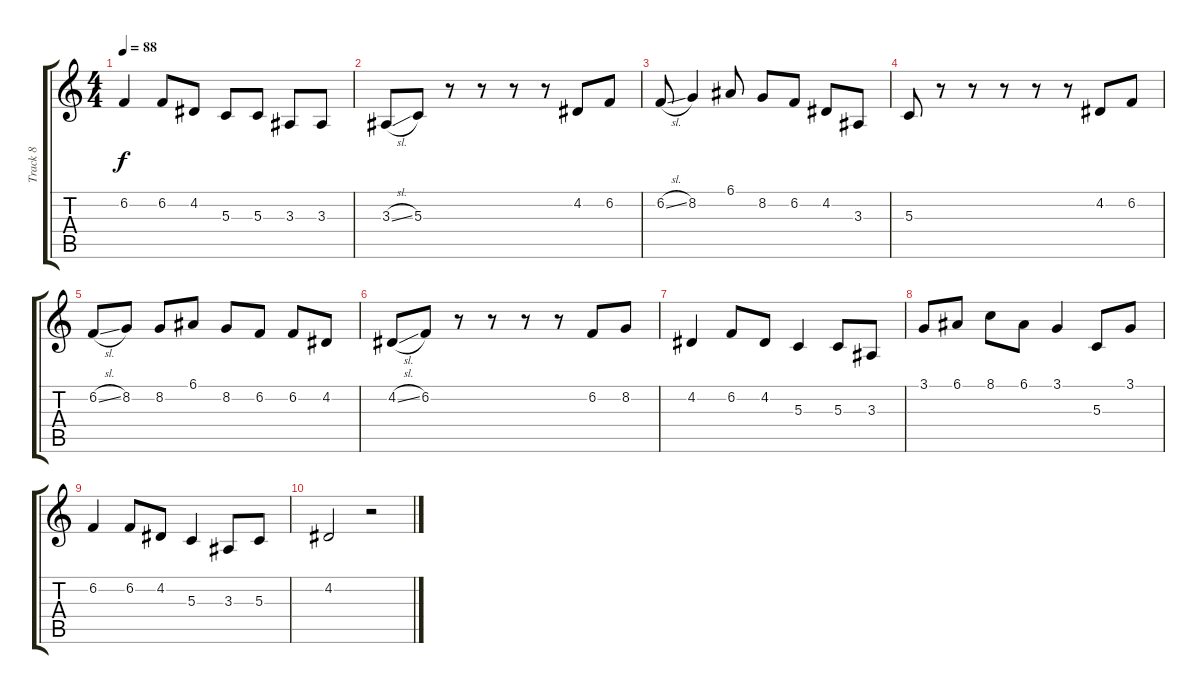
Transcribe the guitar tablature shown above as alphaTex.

\track ("Track 8" "Track 8") {instrument acousticgrandpiano}
\staff {score tabs}
\tuning (E4 B3 G3 D3 A2 E2) {hide}
\ts (4 4)
\tempo 88
\clef g2
\ks c
6.2.4{dy f} 6.2.8 4.2.8 5.3.8 5.3.8 3.3.8 3.3.8 |
3.3{sl}.8 5.3.8 r.8 r.8 r.8 r.8 4.2.8 6.2.8 |
6.2{sl}.8 8.2.4 6.1.8 8.2.8 6.2.8 4.2.8 3.3.8 |
5.3.8 r.8 r.8 r.8 r.8 r.8 4.2.8 6.2.8 |
6.2{sl}.8 8.2.8 8.2.8 6.1.8 8.2.8 6.2.8 6.2.8 4.2.8 |
4.2{sl}.8 6.2.8 r.8 r.8 r.8 r.8 6.2.8 8.2.8 |
4.2.4 6.2.8 4.2.8 5.3.4 5.3.8 3.3.8 |
3.1.8 6.1.8 8.1.8 6.1.8 3.1.4 5.3.8 3.1.8 |
6.2.4 6.2.8 4.2.8 5.3.4 3.3.8 5.3.8 |
4.2.2 r.2
